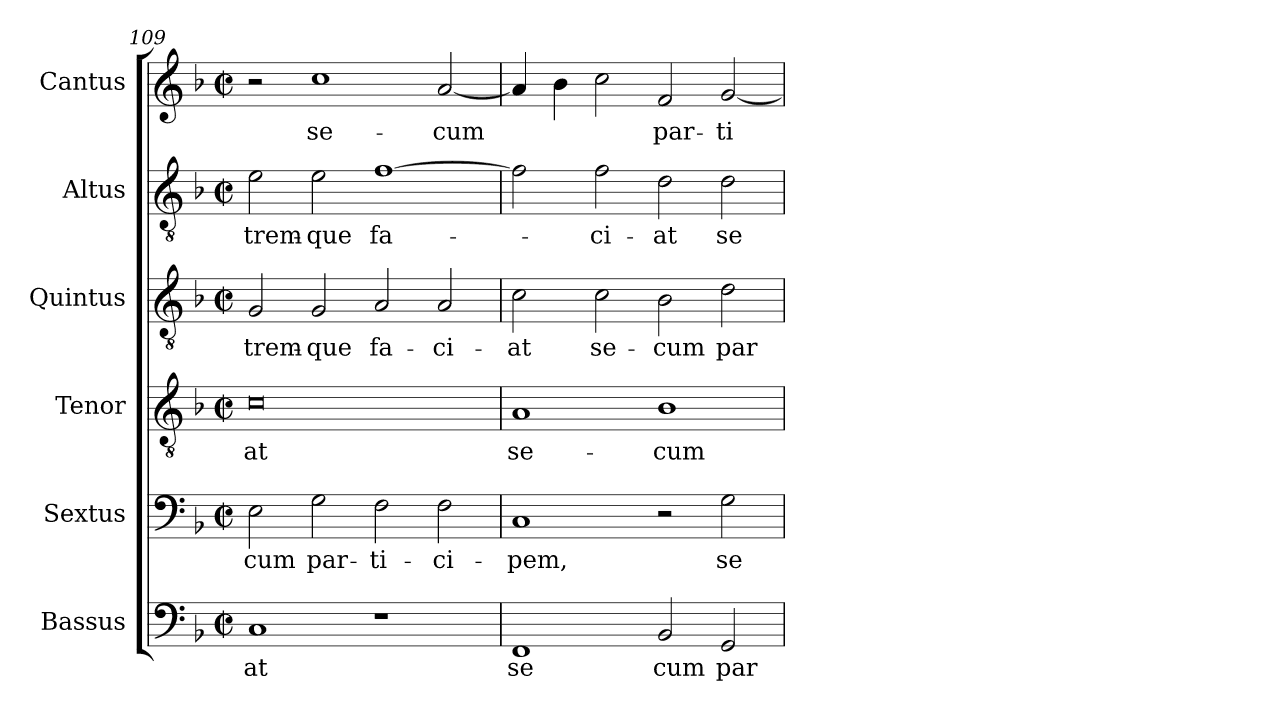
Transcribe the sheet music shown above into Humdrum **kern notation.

**kern	**text	**kern	**text	**kern	**text	**kern	**text	**kern	**text	**kern	**text
*part6	*part6	*part5	*part5	*part4	*part4	*part3	*part3	*part2	*part2	*part1	*part1
*staff6	*staff6	*staff5	*staff5	*staff4	*staff4	*staff3	*staff3	*staff2	*staff2	*staff1	*staff1
*I"Bassus	*	*I"Sextus	*	*I"Tenor	*	*I"Quintus	*	*I"Altus	*	*I"Cantus	*
*clefF4	*	*clefF4	*	*clefGv2	*	*clefGv2	*	*clefGv2	*	*clefG2	*
*k[b-]	*	*k[b-]	*	*k[b-]	*	*k[b-]	*	*k[b-]	*	*k[b-]	*
*F:	*	*F:	*	*F:	*	*F:	*	*F:	*	*F:	*
*M2/2	*	*M2/2	*	*M2/2	*	*M2/2	*	*M2/2	*	*M2/2	*
*met(c|)	*	*met(c|)	*	*met(c|)	*	*met(c|)	*	*met(c|)	*	*met(c|)	*
=109	=109	=109	=109	=109	=109	=109	=109	=109	=109	=109	=109
!	!LO:LY:b:cj	!	!LO:LY:b:cj	!	!LO:LY:b:cj	!	!LO:LY:b:cj	!	!LO:LY:b:cj	!	!
1C	at	2E\	-cum	0c	-at	2G/	-trem-	2e\	-trem-	2r	.
!	!	!	!LO:LY:b:cj	!	!	!	!LO:LY:b:cj	!	!LO:LY:b:cj	!	!LO:LY:b:cj
.	.	2G\	par-	.	.	2G/	-que	2e\	-que	1cc	se-
!	!	!	!LO:LY:b:cj	!	!	!	!LO:LY:b:cj	!	!LO:LY:b:cj	!	!
1r	.	2F\	-ti-	.	.	2A/	fa-	[>1f	fa-	.	.
!	!	!	!LO:LY:b:cj	!	!	!	!LO:LY:b:cj	!	!	!	!LO:LY:b
.	.	2F\	-ci-	.	.	2A/	-ci-	.	.	[<2a/	-cum
=110	=110	=110	=110	=110	=110	=110	=110	=110	=110	=110	=110
!	!LO:LY:b:cj	!	!LO:LY:b:cj	!	!LO:LY:b:cj	!	!LO:LY:b:cj	!	!	!	!
1FF	se	1C	-pem,	1A	se-	2c\	-at	2f\]	.	4a/]	.
.	.	.	.	.	.	.	.	.	.	4b-\	.
!	!	!	!	!	!	!	!LO:LY:b:cj	!	!LO:LY:b:cj	!	!
.	.	.	.	.	.	2c\	se-	2f\	-ci-	2cc\	.
!	!LO:LY:b:cj	!	!	!	!LO:LY:b:cj	!	!LO:LY:b:cj	!	!LO:LY:b:cj	!	!LO:LY:b:cj
2BB-/	cum	2r	.	1B-	-cum	2B-\	-cum	2d\	-at	2f/	par-
!	!LO:LY:b:cj	!	!LO:LY:b:cj	!	!	!	!LO:LY:b:cj	!	!LO:LY:b:cj	!	!LO:LY:b:cj
2GG/	par	2G\	se-	.	.	2d\	par-	2d\	se-	[<2g/	-ti-
=	=	=	=	=	=	=	=	=	=	=	=
*-	*-	*-	*-	*-	*-	*-	*-	*-	*-	*-	*-
